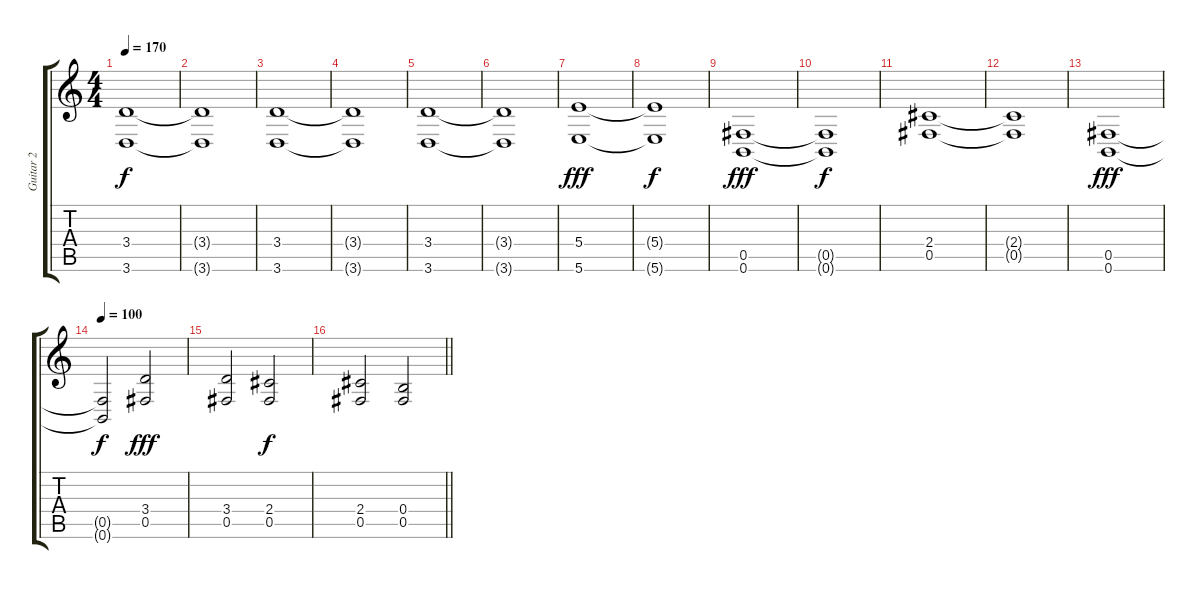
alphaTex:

\track ("Guitar 2" "Guitar 2") {instrument overdrivenguitar}
\staff {score tabs}
\tuning (Db4 Ab3 E3 B2 Gb2 B1) {hide}
\ts (4 4)
\tempo 170
\clef g2
\ks c
(3.4 3.6).1{dy f} |
(3.4{t} 3.6{t}).1 |
(3.4 3.6).1 |
(3.4{t} 3.6{t}).1 |
(3.4 3.6).1 |
(3.4{t} 3.6{t}).1 |
(5.4 5.6).1{dy fff} |
(5.4{t} 5.6{t}).1{dy f} |
(0.5 0.6).1{dy fff} |
(0.5{t} 0.6{t}).1{dy f} |
(2.4 0.5).1 |
(2.4{t} 0.5{t}).1 |
(0.5 0.6).1{dy fff} |
\tempo 100
(0.5{t} 0.6{t}).2{dy f} (3.4 0.5).2{dy fff} |
(3.4 0.5).2 (2.4 0.5).2{dy f} |
\barLineRight lightlight
(2.4 0.5).2 (0.4 0.5).2
